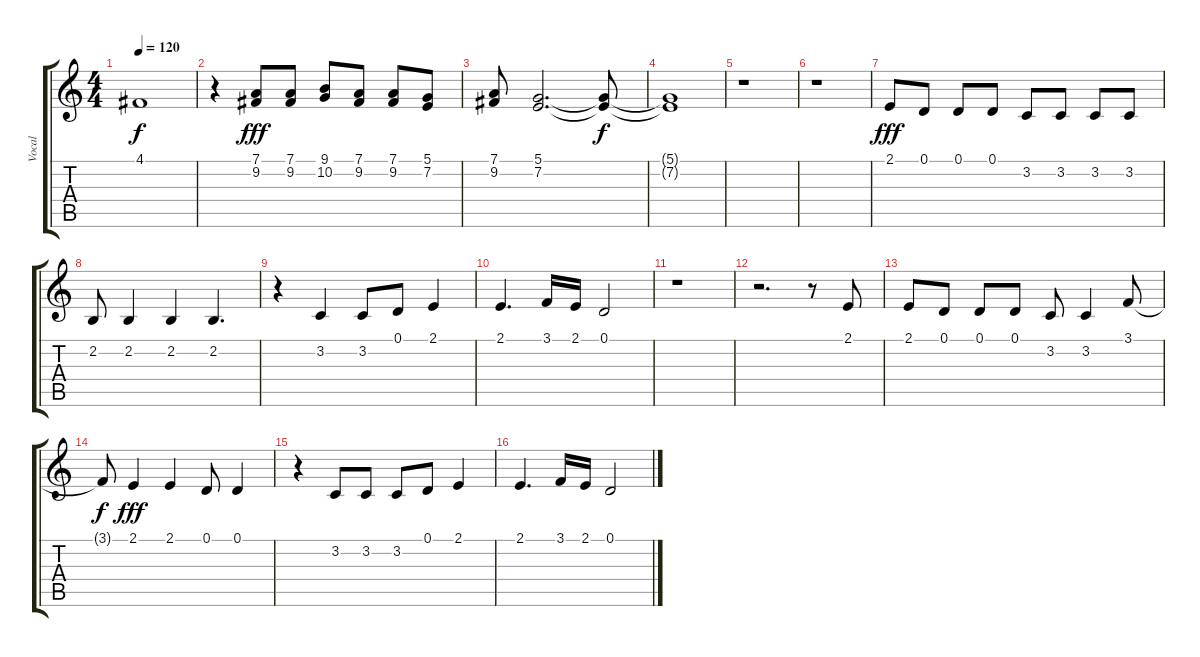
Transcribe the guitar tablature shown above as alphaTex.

\track ("Vocal" "Vocal") {instrument acousticgrandpiano}
\staff {score tabs}
\tuning (D4 A3 F3 C3 G2 D2) {hide}
\ts (4 4)
\tempo 120
\clef g2
\ks c
4.1{t}.1{dy f} |
r.4 (7.1 9.2).8{dy fff} (7.1 9.2).8 (9.1 10.2).8 (7.1 9.2).8 (7.1 9.2).8 (5.1 7.2).8 |
(7.1 9.2).8 (5.1 7.2).2{d} (5.1{t} 7.2{t}).8{dy f} |
(5.1{t} 7.2{t}).1 |
r.1 |
r.1 |
2.1.8{dy fff} 0.1.8 0.1.8 0.1.8 3.2.8 3.2.8 3.2.8 3.2.8 |
2.2.8 2.2.4 2.2.4 2.2.4{d} |
r.4 3.2.4 3.2.8 0.1.8 2.1.4 |
2.1.4{d} 3.1.16 2.1.16 0.1.2 |
r.1 |
r.2{d} r.8 2.1.8 |
2.1.8 0.1.8 0.1.8 0.1.8 3.2.8 3.2.4 3.1.8 |
3.1{t}.8{dy f} 2.1.4{dy fff} 2.1.4 0.1.8 0.1.4 |
r.4 3.2.8 3.2.8 3.2.8 0.1.8 2.1.4 |
2.1.4{d} 3.1.16 2.1.16 0.1.2
